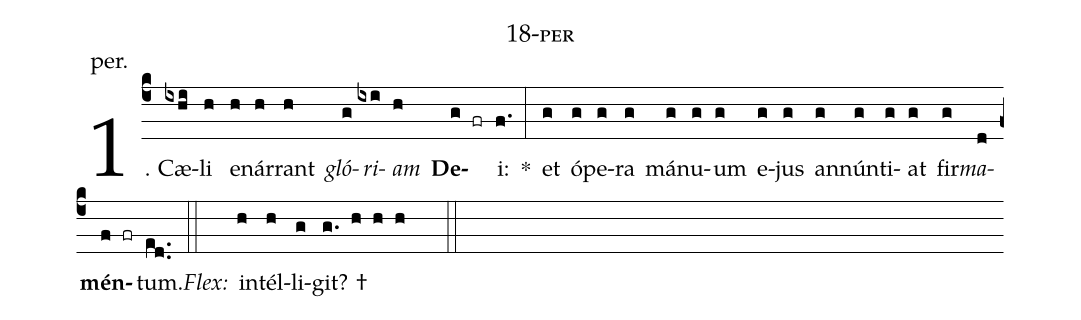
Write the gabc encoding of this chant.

name: 18-per;
annotation: per.;
%%
(c4)1. Cæ(ixhi)li(h) e(h)nár(h)rant(h) <i>gló</i>(g)<i>ri</i>(ixi)<i>am</i>(h) <b>De</b>(g fr)i:(f.) *(:) et(g) ó(g)pe(g)ra(g) má(g)nu(g)um(g) e(g)jus(g) an(g)nún(g)ti(g)at(g) fir(g)<i>ma</i>(d)<b>mén</b>(f fr)tum.(ed..) (::)
<i>Flex:</i>()  in(h)tél(h)li(g)git? †(g. h h h  ::)
